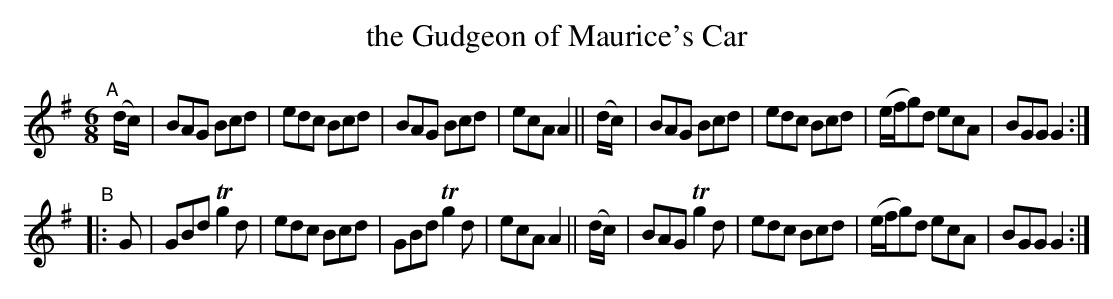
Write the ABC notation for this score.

X:1
T: the Gudgeon of Maurice's Car
M: 6/8
L: 1/8
K: G
"^A"[|]\
(d/c/) | BAG Bcd | edc Bcd | BAG Bcd | ecA A2 ||\
(d/c/) | BAG Bcd | edc Bcd | (e/f/g)d ecA | BGG G2 :|
"^B"|:\
   G   | GBd Tg2d | edc Bcd | GBd Tg2d | ecA A2 ||\
(d/c/) | BAG Tg2d | edc Bcd | (e/f/g)d ecA | BGG G2 :|
